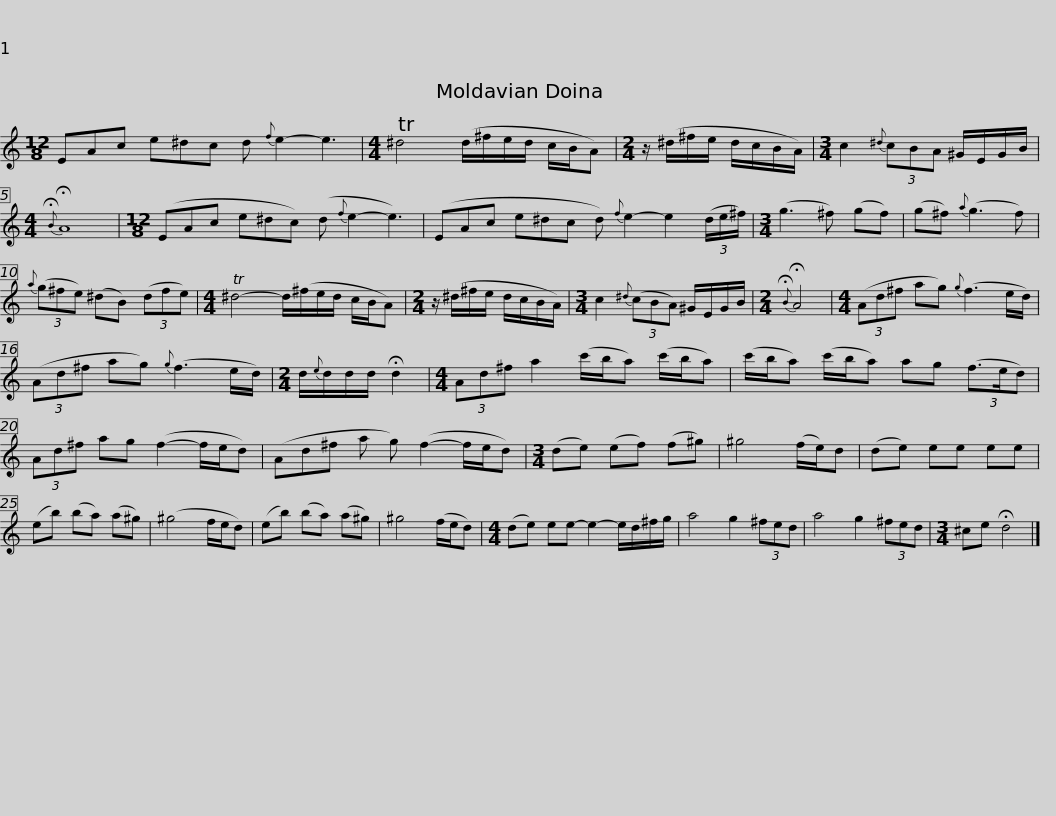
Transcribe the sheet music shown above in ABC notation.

X:1
L:1/8
M:12/8
I:linebreak $
K:C
V:1 treble
V:1
 EAc e^dc d{f} e2- e3 |[M:4/4] T^d4 (d/^f/e/d/ c/B/A) |[M:2/4] z/ (^d/^f/e/ d/c/B/A/) |[M:3/4] c2{^d} (3cBA ^G/E/G/B/ |$[M:4/4]{!fermata!B} !fermata!A8 | %5
[M:12/8] (EAc e^dc) (d{f} e2- e3) | (EAc e^dc d){f} e2- e2 (3(d/e/^f/) |[M:3/4] (g3 ^f) (gf) | (g^f){a} (g3 f) |${a} (3(g^fe) (^dB) (3(dfe) | %10
[M:4/4] T^d4- d/(^f/e/d/ c/B/A) |[M:2/4] z/ (^d/^f/e/ d/c/B/A/) |[M:3/4] c2{^d} (3(cBA) ^G/E/G/B/ |[M:2/4]{!fermata!B} !fermata!A4 |$[M:4/4] (3(Ad^f ag){g} (f3 e/d/) | %15
 (3(Ad^f ag){g} (f3 e/d/) |[M:2/4] d/{e}d/d/d/ !fermata!d2 |[M:4/4] (3Ad^f a2 (c'/b/a) (c'/b/a) |$ (c'/b/a) (c'/b/a) ag (3(f3/2e/d) | (3Ad^f ag (f2- f/e/d) | %20
 (Ad^f a g) (f2- f/e/d) |[M:3/4] (de) (ef) (f^g) | ^g4 (f/e/)d |$ (de) ee ee | (eb) (ba) (a^g) | %25
 (^g4 f/e/d) | (eb) (ba) (a^g) | ^g4 (f/e/d) |[M:4/4] (de) ee- e2- e/d/^f/g/ |$ a4 g2 (3^fed | %30
 a4 g2 (3^fed |[M:3/4] ^ce !fermata!d4 |] %32
